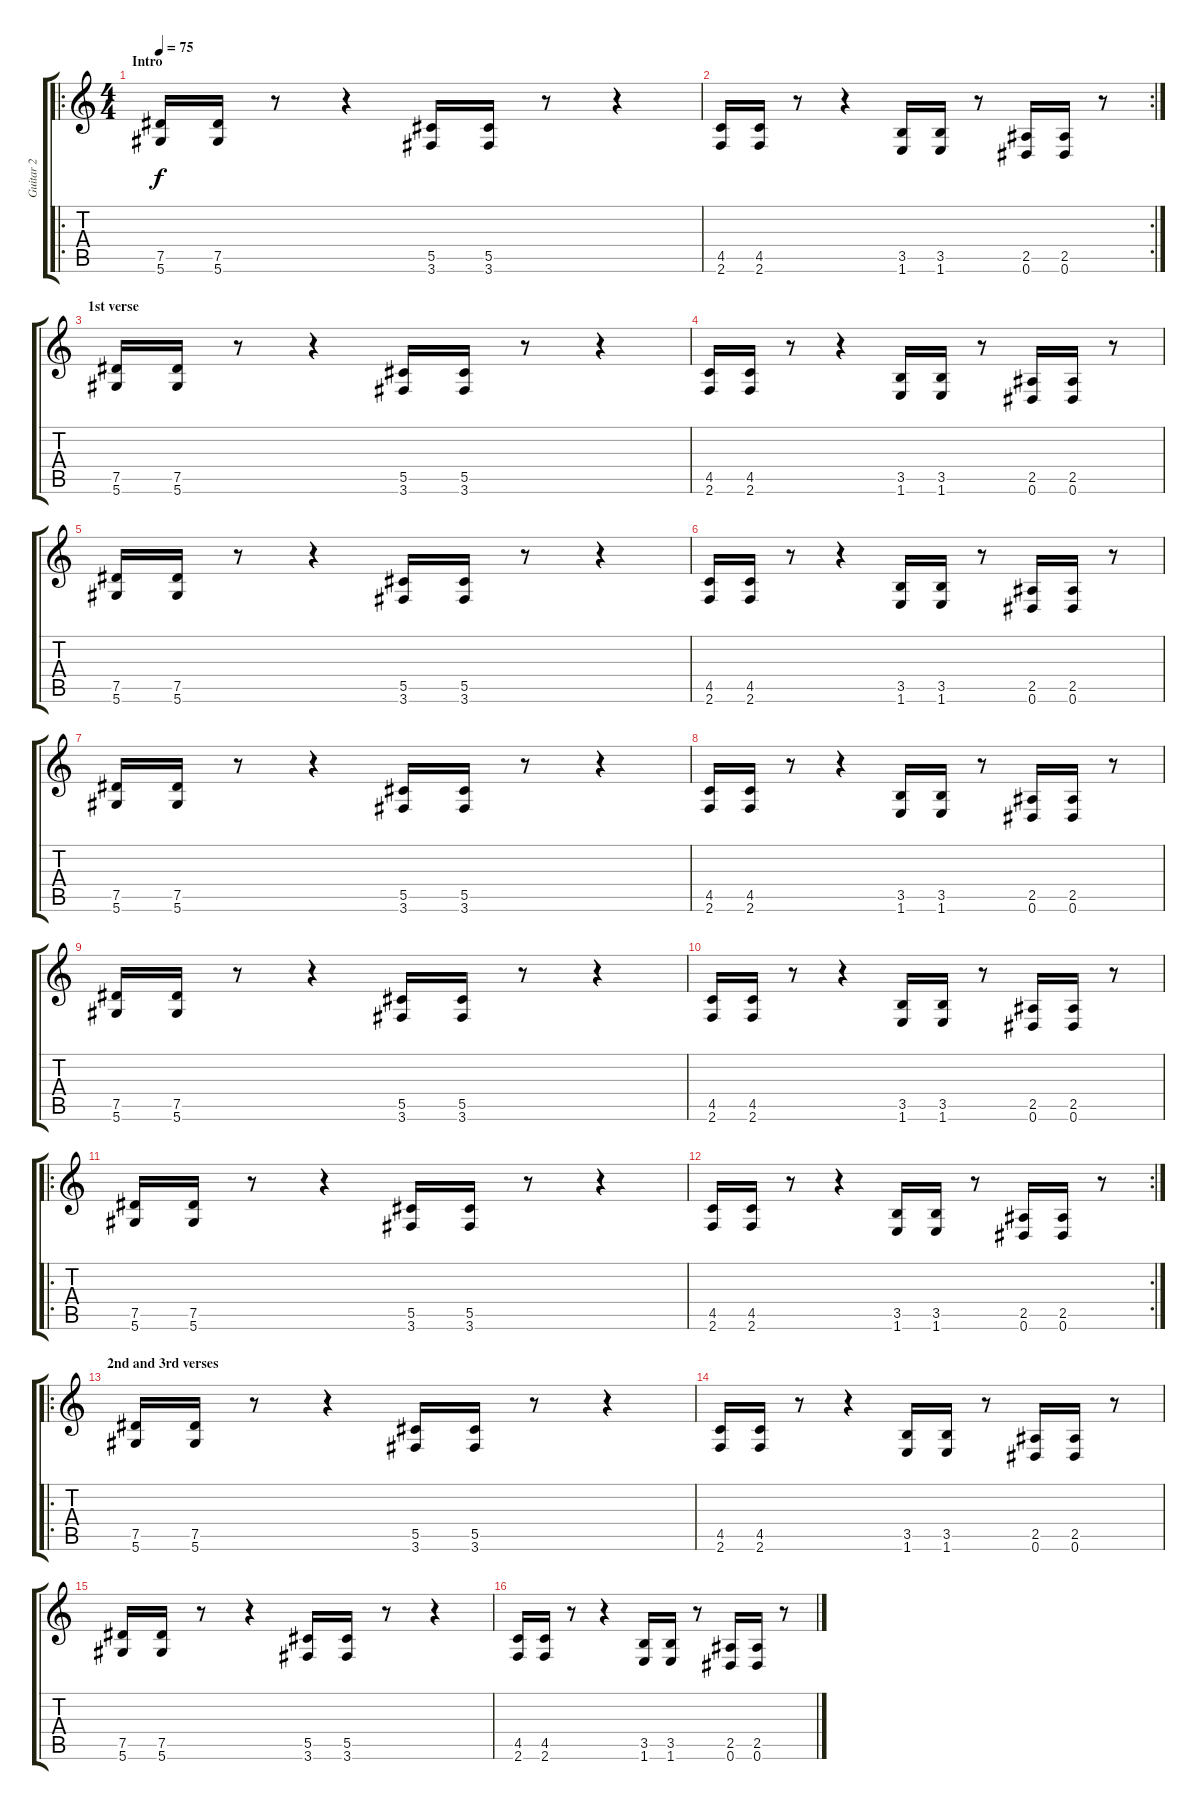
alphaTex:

\track ("Guitar 2" "Guitar 2") {instrument distortionguitar}
\staff {score tabs}
\tuning (Eb4 Bb3 Gb3 Db3 Ab2 Eb2) {hide}
\ro
\ts (4 4)
\section ("" "Intro")
\tempo 75
\clef g2
\ks c
(7.5 5.6).16{dy f instrument distortionguitar} (7.5 5.6).16 r.8 r.4 (5.5 3.6).16 (5.5 3.6).16 r.8 r.4 |
\rc 2
(4.5 2.6).16 (4.5 2.6).16 r.8 r.4 (3.5 1.6).16 (3.5 1.6).16 r.8 (2.5 0.6).16 (2.5 0.6).16 r.8 |
\section ("" "1st verse")
(7.5 5.6).16 (7.5 5.6).16 r.8 r.4 (5.5 3.6).16 (5.5 3.6).16 r.8 r.4 |
(4.5 2.6).16 (4.5 2.6).16 r.8 r.4 (3.5 1.6).16 (3.5 1.6).16 r.8 (2.5 0.6).16 (2.5 0.6).16 r.8 |
(7.5 5.6).16 (7.5 5.6).16 r.8 r.4 (5.5 3.6).16 (5.5 3.6).16 r.8 r.4 |
(4.5 2.6).16 (4.5 2.6).16 r.8 r.4 (3.5 1.6).16 (3.5 1.6).16 r.8 (2.5 0.6).16 (2.5 0.6).16 r.8 |
(7.5 5.6).16 (7.5 5.6).16 r.8 r.4 (5.5 3.6).16 (5.5 3.6).16 r.8 r.4 |
(4.5 2.6).16 (4.5 2.6).16 r.8 r.4 (3.5 1.6).16 (3.5 1.6).16 r.8 (2.5 0.6).16 (2.5 0.6).16 r.8 |
(7.5 5.6).16 (7.5 5.6).16 r.8 r.4 (5.5 3.6).16 (5.5 3.6).16 r.8 r.4 |
(4.5 2.6).16 (4.5 2.6).16 r.8 r.4 (3.5 1.6).16 (3.5 1.6).16 r.8 (2.5 0.6).16 (2.5 0.6).16 r.8 |
\ro
(7.5 5.6).16 (7.5 5.6).16 r.8 r.4 (5.5 3.6).16 (5.5 3.6).16 r.8 r.4 |
\rc 2
(4.5 2.6).16 (4.5 2.6).16 r.8 r.4 (3.5 1.6).16 (3.5 1.6).16 r.8 (2.5 0.6).16 (2.5 0.6).16 r.8 |
\ro
\section ("" "2nd and 3rd verses")
(7.5 5.6).16 (7.5 5.6).16 r.8 r.4 (5.5 3.6).16 (5.5 3.6).16 r.8 r.4 |
(4.5 2.6).16 (4.5 2.6).16 r.8 r.4 (3.5 1.6).16 (3.5 1.6).16 r.8 (2.5 0.6).16 (2.5 0.6).16 r.8 |
(7.5 5.6).16 (7.5 5.6).16 r.8 r.4 (5.5 3.6).16 (5.5 3.6).16 r.8 r.4 |
(4.5 2.6).16 (4.5 2.6).16 r.8 r.4 (3.5 1.6).16 (3.5 1.6).16 r.8 (2.5 0.6).16 (2.5 0.6).16 r.8
